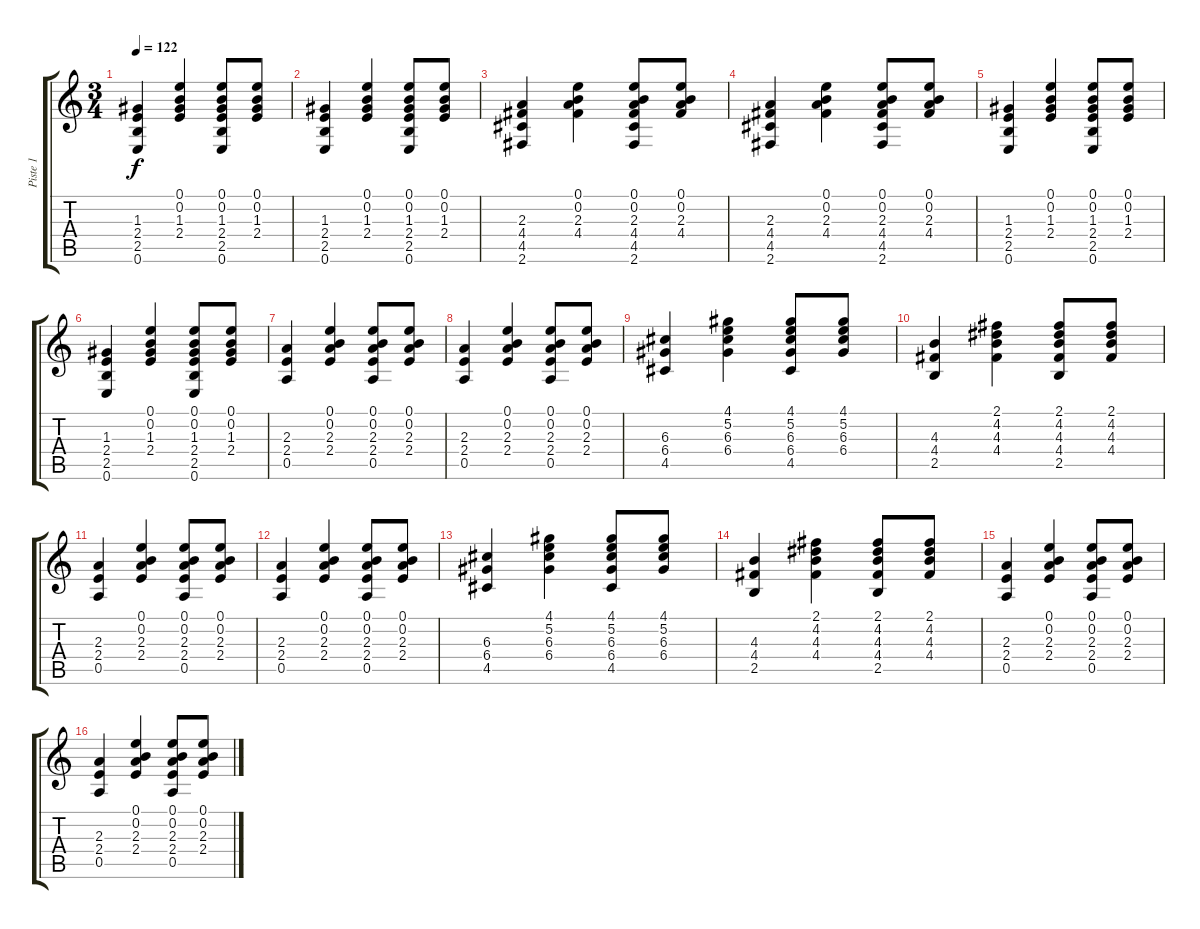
\track ("Piste 1" "Piste 1") {instrument acousticguitarsteel}
\staff {score tabs}
\tuning (E4 B3 G3 D3 A2 E2) {hide}
\ts (3 4)
\tempo 122
\clef g2
\ks c
(1.3 2.4 2.5 0.6).4{dy f} (0.1 0.2 1.3 2.4).4 (0.1 0.2 1.3 2.4 2.5 0.6).8 (0.1 0.2 1.3 2.4).8 |
(1.3 2.4 2.5 0.6).4 (0.1 0.2 1.3 2.4).4 (0.1 0.2 1.3 2.4 2.5 0.6).8 (0.1 0.2 1.3 2.4).8 |
(2.3 4.4 4.5 2.6).4 (0.1 0.2 2.3 4.4).4 (0.1 0.2 2.3 4.4 4.5 2.6).8 (0.1 0.2 2.3 4.4).8 |
(2.3 4.4 4.5 2.6).4 (0.1 0.2 2.3 4.4).4 (0.1 0.2 2.3 4.4 4.5 2.6).8 (0.1 0.2 2.3 4.4).8 |
(1.3 2.4 2.5 0.6).4 (0.1 0.2 1.3 2.4).4 (0.1 0.2 1.3 2.4 2.5 0.6).8 (0.1 0.2 1.3 2.4).8 |
(1.3 2.4 2.5 0.6).4 (0.1 0.2 1.3 2.4).4 (0.1 0.2 1.3 2.4 2.5 0.6).8 (0.1 0.2 1.3 2.4).8 |
(2.3 2.4 0.5).4 (0.1 0.2 2.3 2.4).4 (0.1 0.2 2.3 2.4 0.5).8 (0.1 0.2 2.3 2.4).8 |
(2.3 2.4 0.5).4 (0.1 0.2 2.3 2.4).4 (0.1 0.2 2.3 2.4 0.5).8 (0.1 0.2 2.3 2.4).8 |
(6.3 6.4 4.5).4 (4.1 5.2 6.3 6.4).4 (4.1 5.2 6.3 6.4 4.5).8 (4.1 5.2 6.3 6.4).8 |
(4.3 4.4 2.5).4 (2.1 4.2 4.3 4.4).4 (2.1 4.2 4.3 4.4 2.5).8 (2.1 4.2 4.3 4.4).8 |
(2.3 2.4 0.5).4 (0.1 0.2 2.3 2.4).4 (0.1 0.2 2.3 2.4 0.5).8 (0.1 0.2 2.3 2.4).8 |
(2.3 2.4 0.5).4 (0.1 0.2 2.3 2.4).4 (0.1 0.2 2.3 2.4 0.5).8 (0.1 0.2 2.3 2.4).8 |
(6.3 6.4 4.5).4 (4.1 5.2 6.3 6.4).4 (4.1 5.2 6.3 6.4 4.5).8 (4.1 5.2 6.3 6.4).8 |
(4.3 4.4 2.5).4 (2.1 4.2 4.3 4.4).4 (2.1 4.2 4.3 4.4 2.5).8 (2.1 4.2 4.3 4.4).8 |
(2.3 2.4 0.5).4 (0.1 0.2 2.3 2.4).4 (0.1 0.2 2.3 2.4 0.5).8 (0.1 0.2 2.3 2.4).8 |
(2.3 2.4 0.5).4 (0.1 0.2 2.3 2.4).4 (0.1 0.2 2.3 2.4 0.5).8 (0.1 0.2 2.3 2.4).8
